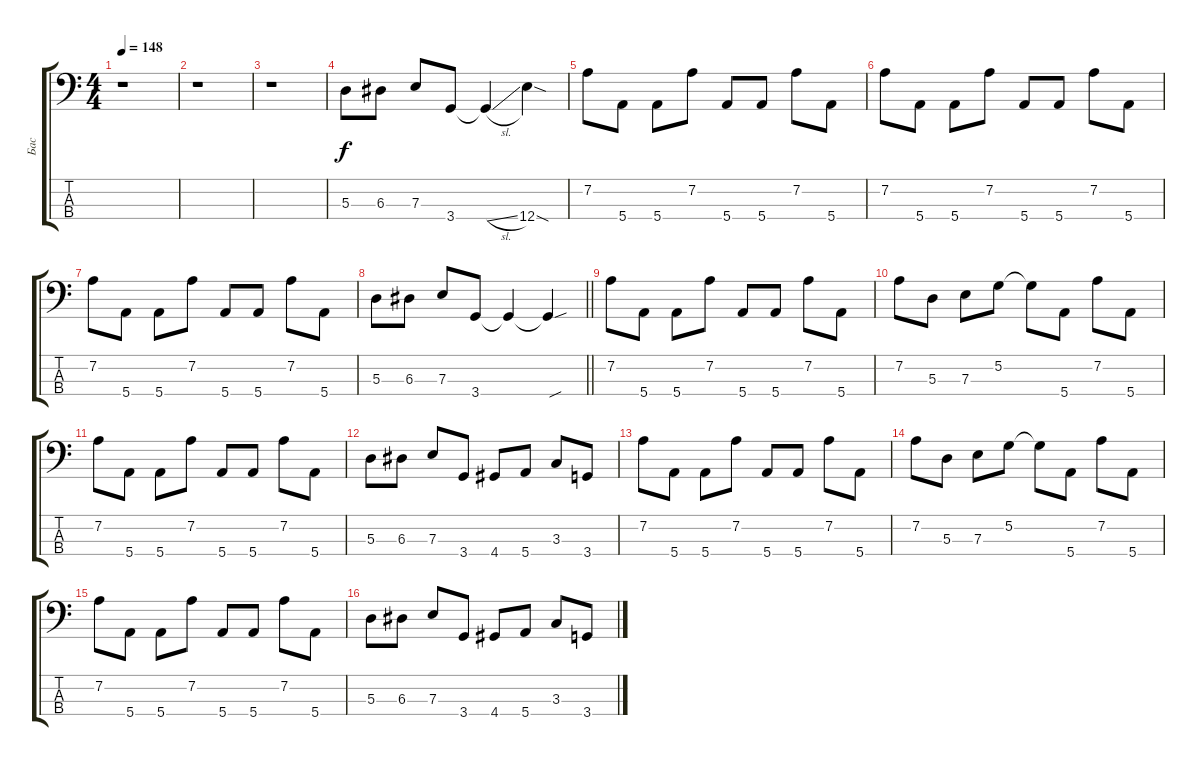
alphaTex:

\track ("Бас" "Бас") {instrument electricbassfinger}
\staff {score tabs}
\tuning (G2 D2 A1 E1) {hide}
\ts (4 4)
\tempo 148
\clef f4
\ks c
r.1{dy f instrument electricbassfinger} |
r.1 |
r.1 |
5.3.8 6.3.8 7.3.8 3.4.8 3.4{sl t}.4 12.4{sod}.4 |
7.2.8 5.4.8 5.4.8 7.2.8 5.4.8 5.4.8 7.2.8 5.4.8 |
7.2.8 5.4.8 5.4.8 7.2.8 5.4.8 5.4.8 7.2.8 5.4.8 |
7.2.8 5.4.8 5.4.8 7.2.8 5.4.8 5.4.8 7.2.8 5.4.8 |
\barLineRight lightlight
5.3.8 6.3.8 7.3.8 3.4.8 3.4{t}.4 3.4{sou t}.4 |
7.2.8 5.4.8 5.4.8 7.2.8 5.4.8 5.4.8 7.2.8 5.4.8 |
7.2.8 5.3.8 7.3.8 5.2.8 5.2{t}.8 5.4.8 7.2.8 5.4.8 |
7.2.8 5.4.8 5.4.8 7.2.8 5.4.8 5.4.8 7.2.8 5.4.8 |
5.3.8 6.3.8 7.3.8 3.4.8 4.4.8 5.4.8 3.3.8 3.4.8 |
7.2.8 5.4.8 5.4.8 7.2.8 5.4.8 5.4.8 7.2.8 5.4.8 |
7.2.8 5.3.8 7.3.8 5.2.8 5.2{t}.8 5.4.8 7.2.8 5.4.8 |
7.2.8 5.4.8 5.4.8 7.2.8 5.4.8 5.4.8 7.2.8 5.4.8 |
5.3.8 6.3.8 7.3.8 3.4.8 4.4.8 5.4.8 3.3.8 3.4.8
